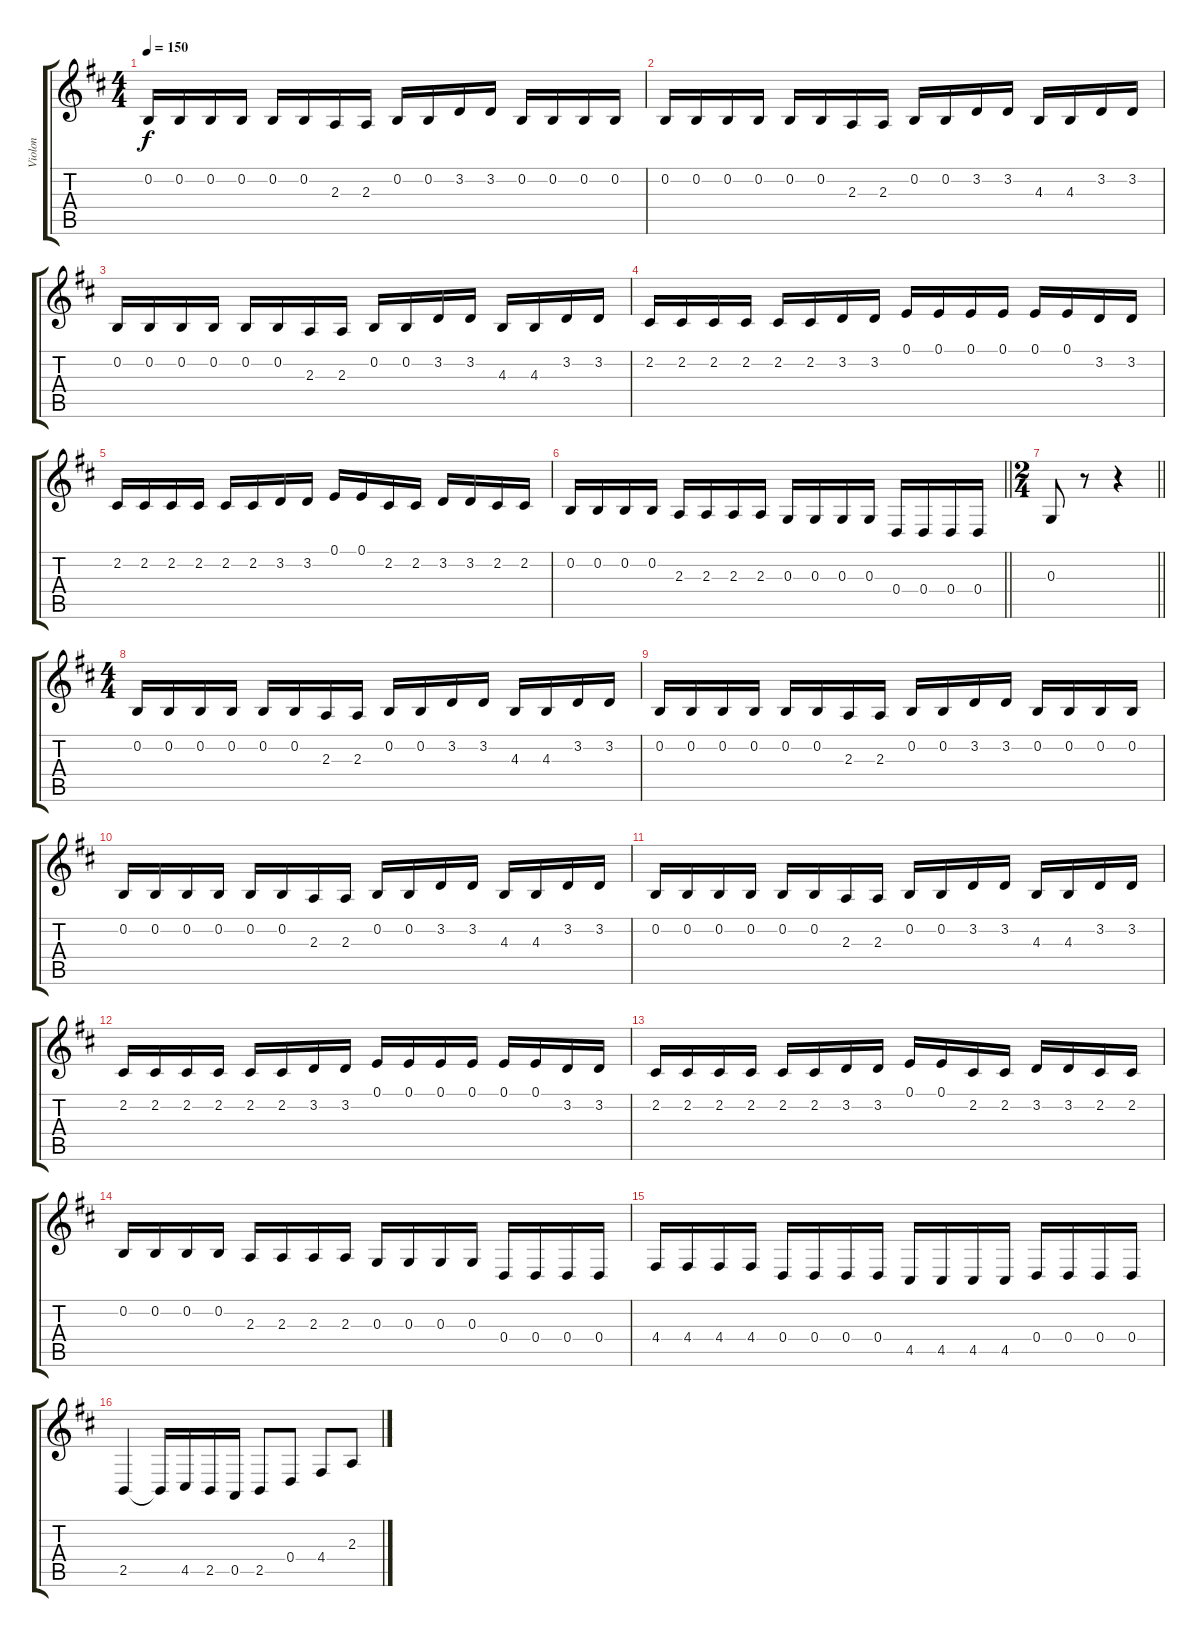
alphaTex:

\track ("Violon" "Violon") {instrument violin}
\staff {score tabs}
\tuning (E4 B3 G3 D3 A2 E2) {hide}
\ts (4 4)
\tempo 150
\clef g2
\ks d
0.2.16{dy f} 0.2.16 0.2.16 0.2.16 0.2.16 0.2.16 2.3.16 2.3.16 0.2.16 0.2.16 3.2.16 3.2.16 0.2.16 0.2.16 0.2.16 0.2.16 |
0.2.16 0.2.16 0.2.16 0.2.16 0.2.16 0.2.16 2.3.16 2.3.16 0.2.16 0.2.16 3.2.16 3.2.16 4.3.16 4.3.16 3.2.16 3.2.16 |
0.2.16 0.2.16 0.2.16 0.2.16 0.2.16 0.2.16 2.3.16 2.3.16 0.2.16 0.2.16 3.2.16 3.2.16 4.3.16 4.3.16 3.2.16 3.2.16 |
2.2.16 2.2.16 2.2.16 2.2.16 2.2.16 2.2.16 3.2.16 3.2.16 0.1.16 0.1.16 0.1.16 0.1.16 0.1.16 0.1.16 3.2.16 3.2.16 |
2.2.16 2.2.16 2.2.16 2.2.16 2.2.16 2.2.16 3.2.16 3.2.16 0.1.16 0.1.16 2.2.16 2.2.16 3.2.16 3.2.16 2.2.16 2.2.16 |
\barLineRight lightlight
0.2.16 0.2.16 0.2.16 0.2.16 2.3.16 2.3.16 2.3.16 2.3.16 0.3.16 0.3.16 0.3.16 0.3.16 0.4.16 0.4.16 0.4.16 0.4.16 |
\ts (2 4)
\barLineRight lightlight
0.3.8 r.8 r.4 |
\ts (4 4)
0.2.16 0.2.16 0.2.16 0.2.16 0.2.16 0.2.16 2.3.16 2.3.16 0.2.16 0.2.16 3.2.16 3.2.16 4.3.16 4.3.16 3.2.16 3.2.16 |
0.2.16 0.2.16 0.2.16 0.2.16 0.2.16 0.2.16 2.3.16 2.3.16 0.2.16 0.2.16 3.2.16 3.2.16 0.2.16 0.2.16 0.2.16 0.2.16 |
0.2.16 0.2.16 0.2.16 0.2.16 0.2.16 0.2.16 2.3.16 2.3.16 0.2.16 0.2.16 3.2.16 3.2.16 4.3.16 4.3.16 3.2.16 3.2.16 |
0.2.16 0.2.16 0.2.16 0.2.16 0.2.16 0.2.16 2.3.16 2.3.16 0.2.16 0.2.16 3.2.16 3.2.16 4.3.16 4.3.16 3.2.16 3.2.16 |
2.2.16 2.2.16 2.2.16 2.2.16 2.2.16 2.2.16 3.2.16 3.2.16 0.1.16 0.1.16 0.1.16 0.1.16 0.1.16 0.1.16 3.2.16 3.2.16 |
2.2.16 2.2.16 2.2.16 2.2.16 2.2.16 2.2.16 3.2.16 3.2.16 0.1.16 0.1.16 2.2.16 2.2.16 3.2.16 3.2.16 2.2.16 2.2.16 |
0.2.16 0.2.16 0.2.16 0.2.16 2.3.16 2.3.16 2.3.16 2.3.16 0.3.16 0.3.16 0.3.16 0.3.16 0.4.16 0.4.16 0.4.16 0.4.16 |
4.4.16 4.4.16 4.4.16 4.4.16 0.4.16 0.4.16 0.4.16 0.4.16 4.5.16 4.5.16 4.5.16 4.5.16 0.4.16 0.4.16 0.4.16 0.4.16 |
2.5.4 2.5{t}.16 4.5.16 2.5.16 0.5.16 2.5.8 0.4.8 4.4.8 2.3.8
